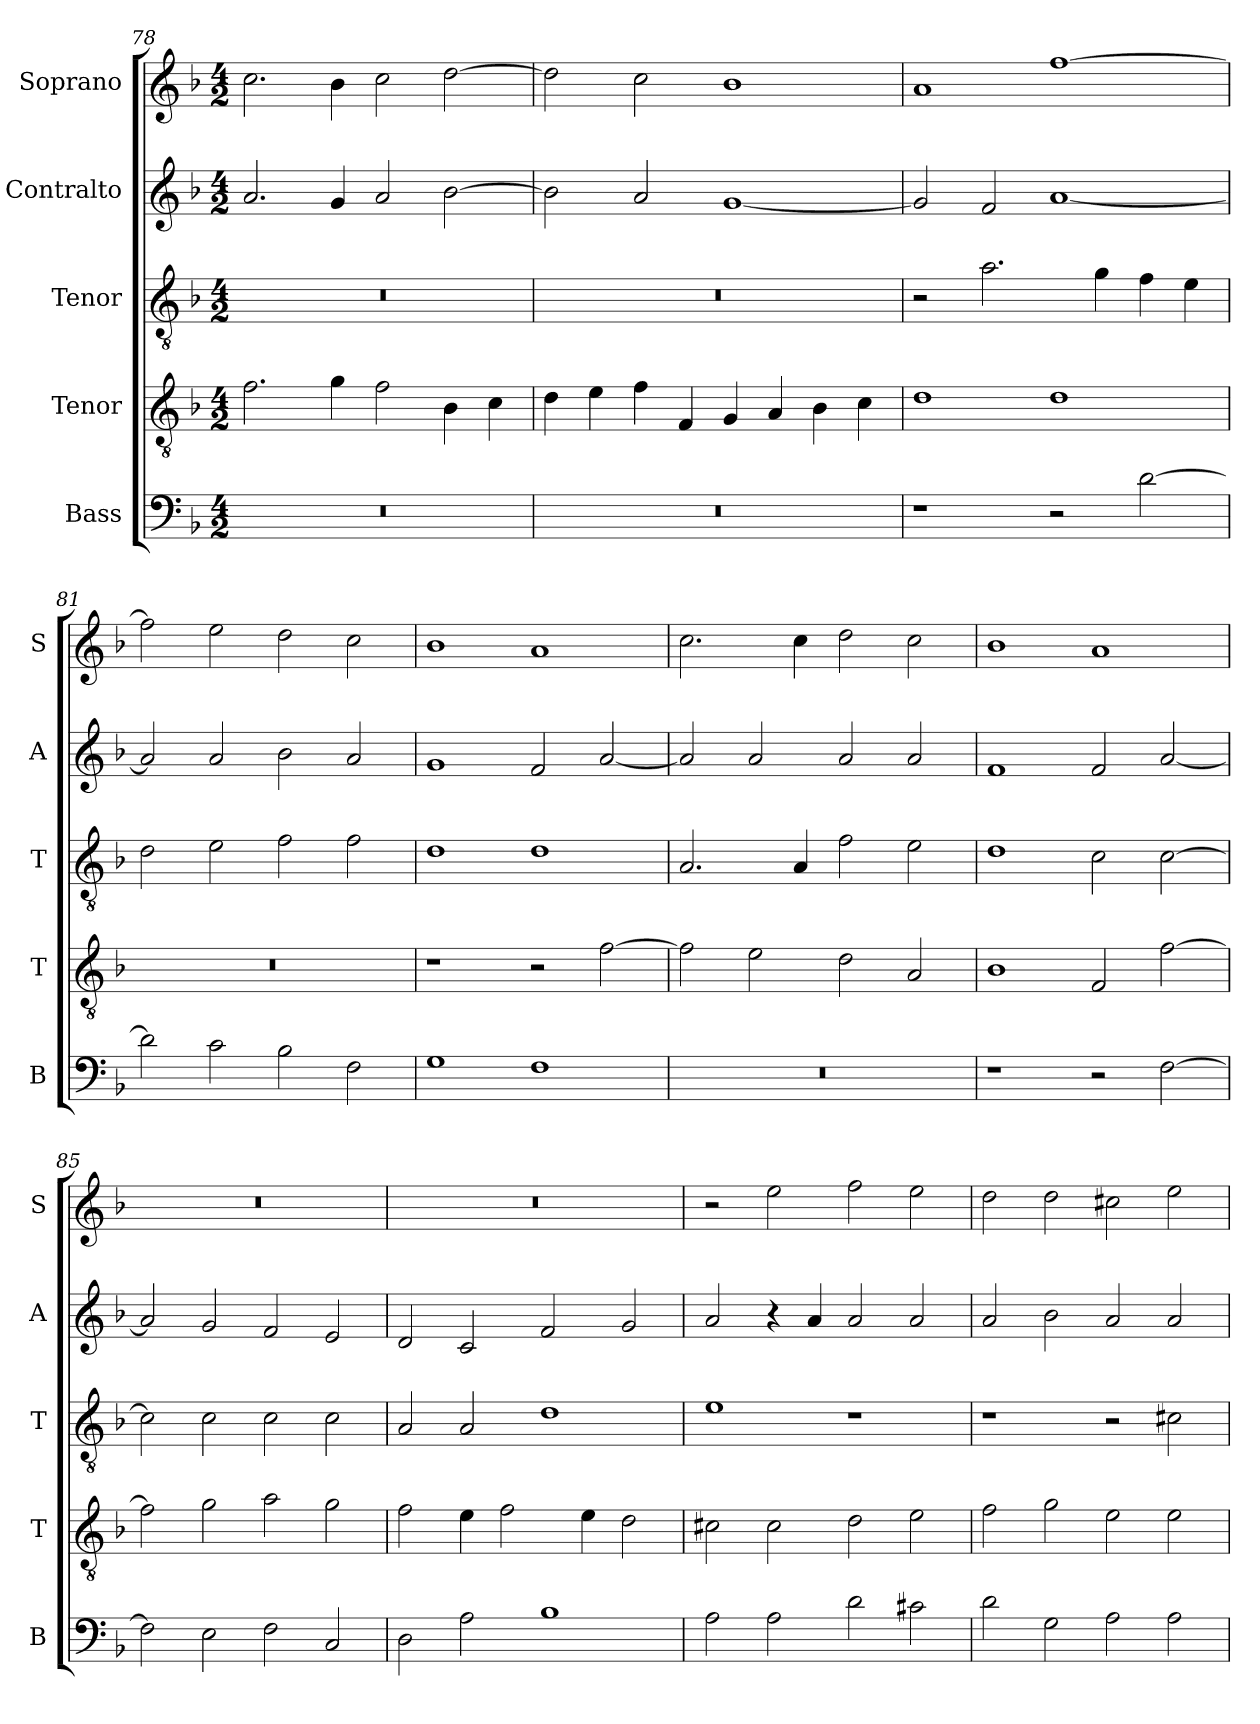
**kern	**kern	**kern	**kern	**kern
*part5	*part4	*part3	*part2	*part1
*staff5	*staff4	*staff3	*staff2	*staff1
*I"Bass	*I"Tenor	*I"Tenor	*I"Contralto	*I"Soprano
*I'B	*I'T	*I'T	*I'A	*I'S
*clefF4	*clefGv2	*clefGv2	*clefG2	*clefG2
*k[b-]	*k[b-]	*k[b-]	*k[b-]	*k[b-]
*G:dor	*G:dor	*G:dor	*G:dor	*G:dor
*M4/2	*M4/2	*M4/2	*M4/2	*M4/2
=78	=78	=78	=78	=78
0r	2.f	0r	2.a	2.cc
.	4g	.	4g	4b-
.	2f	.	2a	2cc
.	4B-	.	[2b-	[2dd
.	4c	.	.	.
=79	=79	=79	=79	=79
0r	4d	0r	2b-]	2dd]
.	4e	.	.	.
.	4f	.	2a	2cc
.	4F	.	.	.
.	4G	.	[1g	1b-
.	4A	.	.	.
.	4B-	.	.	.
.	4c	.	.	.
=80	=80	=80	=80	=80
1r	1d	2r	2g]	1a
.	.	2.a	2f	.
2r	1d	.	[1a	[1ff
.	.	4g	.	.
[2d	.	4f	.	.
.	.	4e	.	.
=81	=81	=81	=81	=81
2d]	0r	2d	2a]	2ff]
2c	.	2e	2a	2ee
2B-	.	2f	2b-	2dd
2F	.	2f	2a	2cc
=82	=82	=82	=82	=82
1G	1r	1d	1g	1b-
1F	2r	1d	2f	1a
.	[2f	.	[2a	.
=83	=83	=83	=83	=83
0r	2f]	2.A	2a]	2.cc
.	2e	.	2a	.
.	.	4A	.	4cc
.	2d	2f	2a	2dd
.	2A	2e	2a	2cc
=84	=84	=84	=84	=84
1r	1B-	1d	1f	1b-
2r	2F	2c	2f	1a
[2F	[2f	[2c	[2a	.
=85	=85	=85	=85	=85
2F]	2f]	2c]	2a]	0r
2E	2g	2c	2g	.
2F	2a	2c	2f	.
2C	2g	2c	2e	.
=86	=86	=86	=86	=86
2D	2f	2A	2d	0r
2A	4e	2A	2c	.
.	2f	.	.	.
1B-	.	1d	2f	.
.	4e	.	.	.
.	2d	.	2g	.
=87	=87	=87	=87	=87
2A	2c#X	1e	2a	2r
2A	2c#	.	4r	2ee
.	.	.	4a	.
2d	2d	1r	2a	2ff
2c#X	2e	.	2a	2ee
=88	=88	=88	=88	=88
2d	2f	1r	2a	2dd
2G	2g	.	2b-	2dd
2A	2e	2r	2a	2cc#X
2A	2e	2c#X	2a	2ee
=	=	=	=	=
*-	*-	*-	*-	*-
